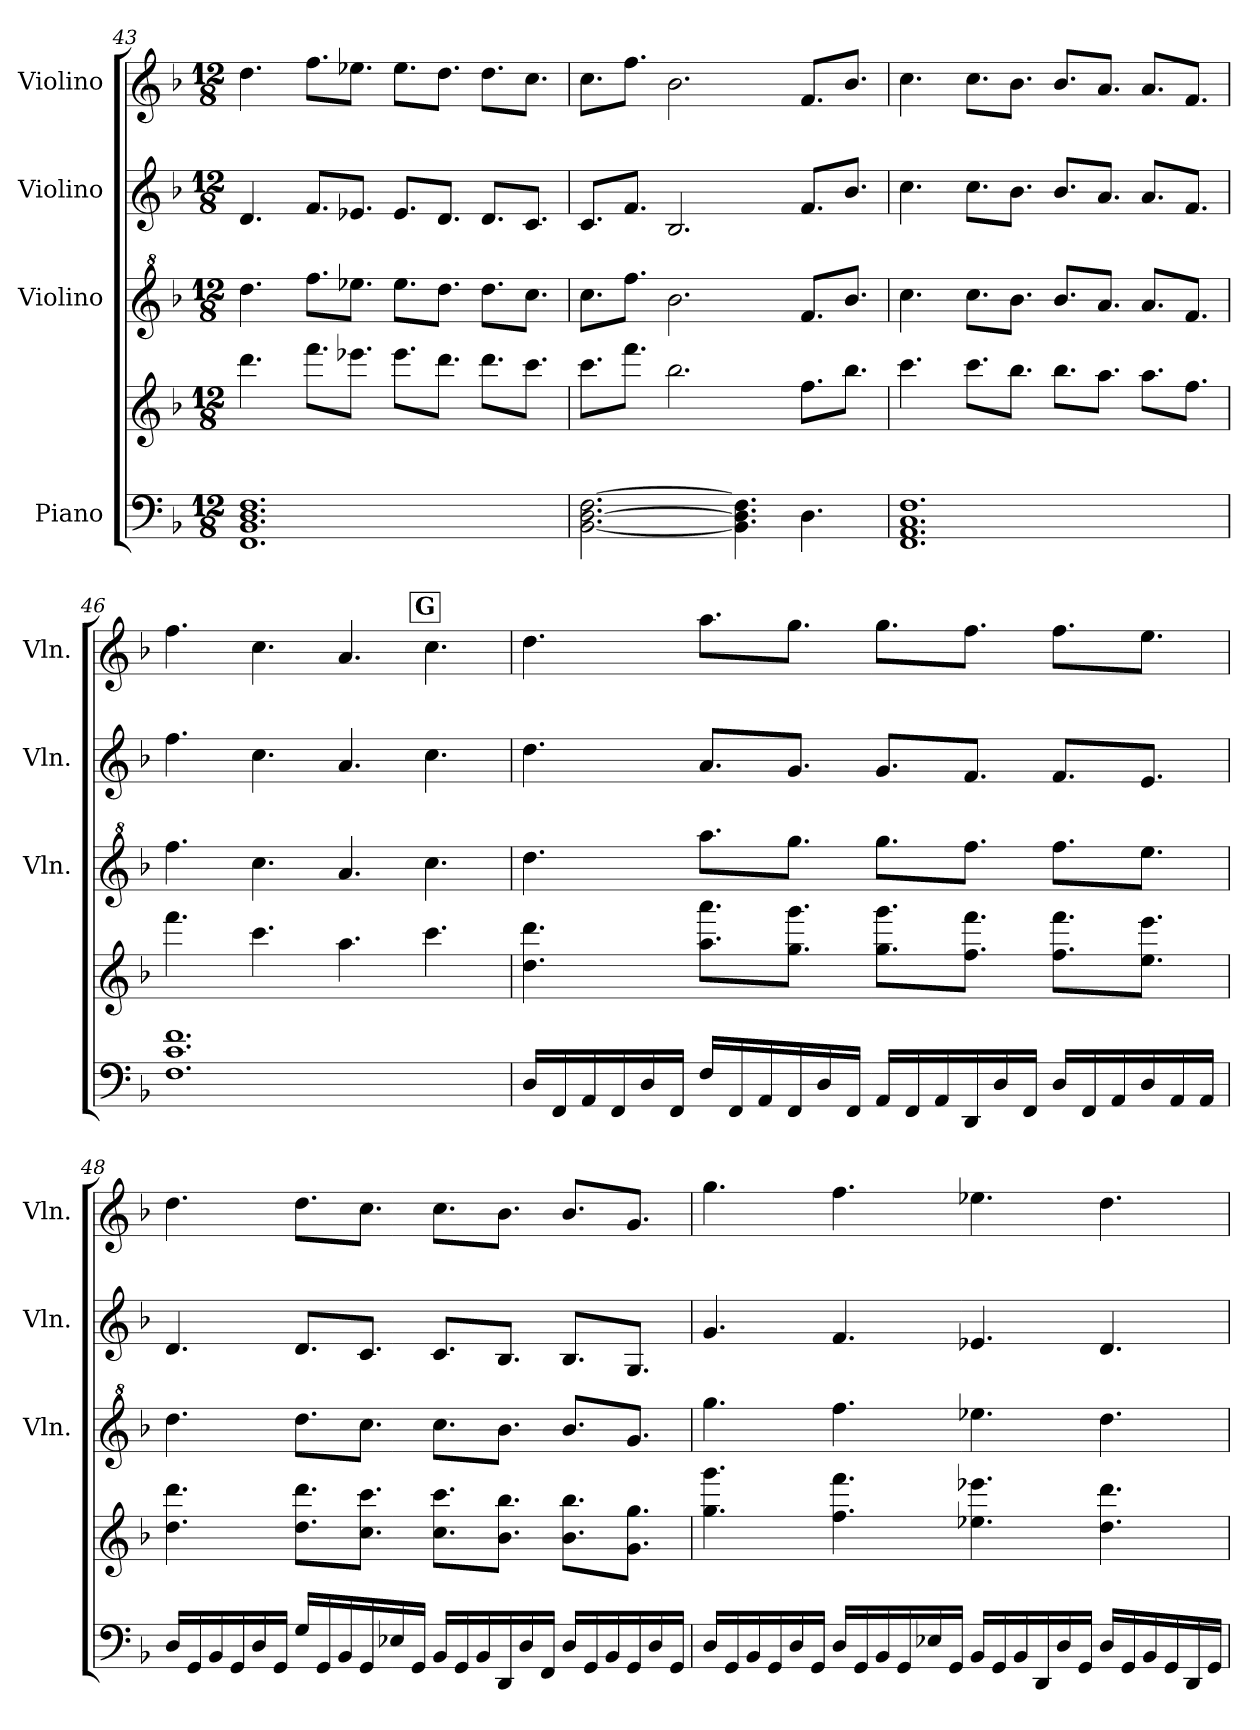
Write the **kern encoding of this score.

**kern	**kern	**kern	**kern	**kern
*part4	*part4	*part3	*part2	*part1
*staff5	*staff4	*staff3	*staff2	*staff1
*I"Piano	*	*I"Violino	*I"Violino	*I"Violino
*	*	*I'Vln.	*I'Vln.	*I'Vln.
*clefF4	*clefG2	*clefG^2	*clefG2	*clefG2
*k[b-]	*k[b-]	*k[b-]	*k[b-]	*k[b-]
*M12/8	*M12/8	*M12/8	*M12/8	*M12/8
=43	=43	=43	=43	=43
1.FF 1.BB- 1.D 1.F	4.ddd\	4.ddd\	4.d/	4.dd\
.	8.fff\L	8.fff\L	8.f/L	8.ff\L
.	8.eee-X\J	8.eee-X\J	8.e-X/J	8.ee-X\J
.	8.eee-\L	8.eee-\L	8.e-/L	8.ee-\L
.	8.ddd\J	8.ddd\J	8.d/J	8.dd\J
.	8.ddd\L	8.ddd\L	8.d/L	8.dd\L
.	8.ccc\J	8.ccc\J	8.c/J	8.cc\J
=44	=44	=44	=44	=44
[2.BB-\ [2.D\ [2.F\	8.ccc\L	8.ccc\L	8.c/L	8.cc\L
.	8.fff\J	8.fff\J	8.f/J	8.ff\J
.	2.bb-\	2.bb-\	2.B-/	2.b-\
4.BB-\] 4.D\] 4.F\]	.	.	.	.
4.D\	8.ff\L	8.ff/L	8.f/L	8.f/L
.	8.bb-\J	8.bb-/J	8.b-/J	8.b-/J
!!LO:LB:g=z
=45	=45	=45	=45	=45
1.FF 1.AA 1.C 1.F	4.ccc\	4.ccc\	4.cc\	4.cc\
.	8.ccc\L	8.ccc\L	8.cc\L	8.cc\L
.	8.bb-\J	8.bb-\J	8.b-\J	8.b-\J
.	8.bb-\L	8.bb-/L	8.b-/L	8.b-/L
.	8.aa\J	8.aa/J	8.a/J	8.a/J
.	8.aa\L	8.aa/L	8.a/L	8.a/L
.	8.ff\J	8.ff/J	8.f/J	8.f/J
!!LO:REH:place=s1:a:B:fs=14:t=G:qo=4.5
=46	=46	=46	=46	=46
1.F 1.c 1.f	4.fff\	4.fff\	4.ff\	4.ff\
.	4.ccc\	4.ccc\	4.cc\	4.cc\
.	4.aa\	4.aa/	4.a/	4.a/
.	4.ccc\	4.ccc\	4.cc\	4.cc\
=47	=47	=47	=47	=47
16D/LL	4.dd\ 4.ddd\	4.ddd\	4.dd\	4.dd\
16FF/	.	.	.	.
16AA/	.	.	.	.
16FF/	.	.	.	.
16D/	.	.	.	.
16FF/JJ	.	.	.	.
16F/LL	8.aa\ 8.aaa\L	8.aaa\L	8.a/L	8.aa\L
16FF/	.	.	.	.
16AA/	.	.	.	.
16FF/	8.gg\ 8.ggg\J	8.ggg\J	8.g/J	8.gg\J
16D/	.	.	.	.
16FF/JJ	.	.	.	.
16AA/LL	8.gg\ 8.ggg\L	8.ggg\L	8.g/L	8.gg\L
16FF/	.	.	.	.
16AA/	.	.	.	.
16DD/	8.ff\ 8.fff\J	8.fff\J	8.f/J	8.ff\J
16D/	.	.	.	.
16FF/JJ	.	.	.	.
16D/LL	8.ff\ 8.fff\L	8.fff\L	8.f/L	8.ff\L
16FF/	.	.	.	.
16AA/	.	.	.	.
16D/	8.ee\ 8.eee\J	8.eee\J	8.e/J	8.ee\J
16AA/	.	.	.	.
16AA/JJ	.	.	.	.
!!LO:PB:g=z
=48	=48	=48	=48	=48
16D/LL	4.dd\ 4.ddd\	4.ddd\	4.d/	4.dd\
16GG/	.	.	.	.
16BB-/	.	.	.	.
16GG/	.	.	.	.
16D/	.	.	.	.
16GG/JJ	.	.	.	.
16G/LL	8.dd\ 8.ddd\L	8.ddd\L	8.d/L	8.dd\L
16GG/	.	.	.	.
16BB-/	.	.	.	.
16GG/	8.cc\ 8.ccc\J	8.ccc\J	8.c/J	8.cc\J
16E-X/	.	.	.	.
16GG/JJ	.	.	.	.
16BB-/LL	8.cc\ 8.ccc\L	8.ccc\L	8.c/L	8.cc\L
16GG/	.	.	.	.
16BB-/	.	.	.	.
16DD/	8.b-\ 8.bb-\J	8.bb-\J	8.B-/J	8.b-\J
16D/	.	.	.	.
16FF/JJ	.	.	.	.
16D/LL	8.b-\ 8.bb-\L	8.bb-/L	8.B-/L	8.b-/L
16GG/	.	.	.	.
16BB-/	.	.	.	.
16GG/	8.g\ 8.gg\J	8.gg/J	8.G/J	8.g/J
16D/	.	.	.	.
16GG/JJ	.	.	.	.
!!LO:LB:g=z
=49	=49	=49	=49	=49
16D/LL	4.gg\ 4.ggg\	4.ggg\	4.g/	4.gg\
16GG/	.	.	.	.
16BB-/	.	.	.	.
16GG/	.	.	.	.
16D/	.	.	.	.
16GG/JJ	.	.	.	.
16D/LL	4.ff\ 4.fff\	4.fff\	4.f/	4.ff\
16GG/	.	.	.	.
16BB-/	.	.	.	.
16GG/	.	.	.	.
16E-X/	.	.	.	.
16GG/JJ	.	.	.	.
16BB-/LL	4.ee-X\ 4.eee-X\	4.eee-X\	4.e-X/	4.ee-X\
16GG/	.	.	.	.
16BB-/	.	.	.	.
16DD/	.	.	.	.
16D/	.	.	.	.
16GG/JJ	.	.	.	.
16D/LL	4.dd\ 4.ddd\	4.ddd\	4.d/	4.dd\
16GG/	.	.	.	.
16BB-/	.	.	.	.
16GG/	.	.	.	.
16DD/	.	.	.	.
16GG/JJ	.	.	.	.
=	=	=	=	=
*-	*-	*-	*-	*-
